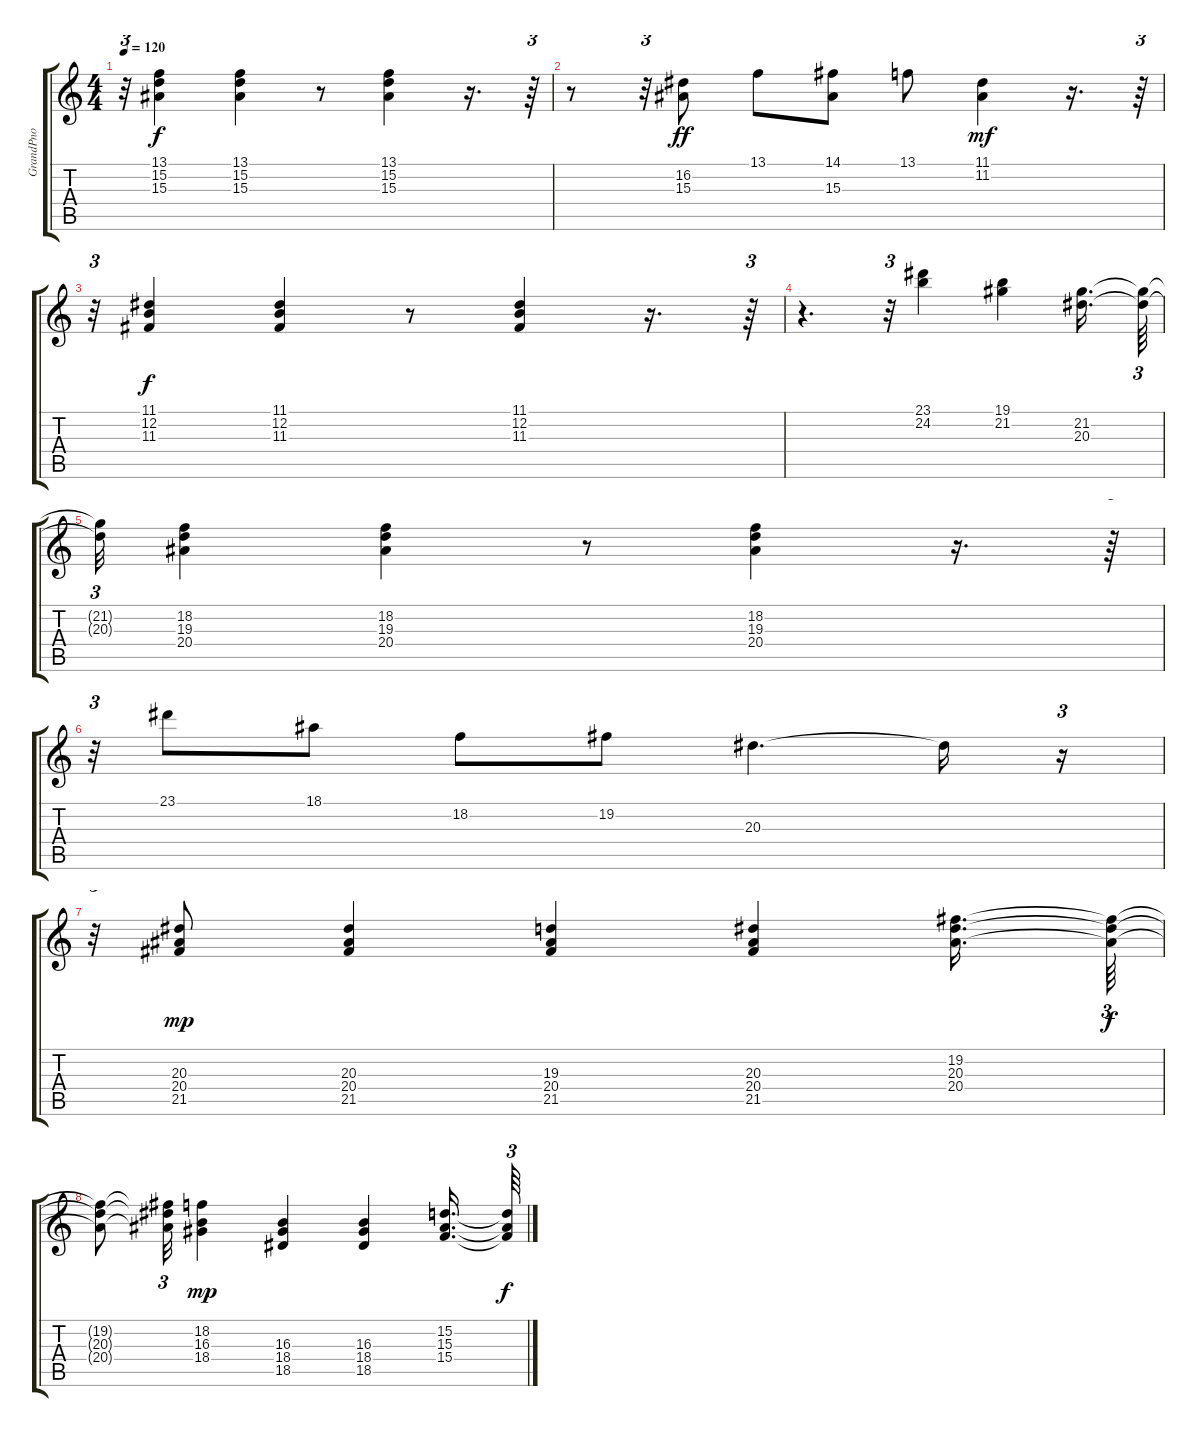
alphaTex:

\track ("GrandPno" "GrandPno") {instrument acousticgrandpiano}
\staff {score tabs}
\tuning (E4 B3 G3 D3 A2 E2) {hide}
\ts (4 4)
\tempo 120
\clef g2
\ks c
r.32{tu (3 2) dy f} (13.1 15.2 15.3).4 (13.1 15.2 15.3).4 r.8 (13.1 15.2 15.3).4 r.16{d} r.64{tu (3 2)} |
r.8 r.32{tu (3 2)} (16.2 15.3).8{dy ff} 13.1.8 (14.1 15.3).8 13.1.8 (11.1 11.2).4{dy mf} r.16{d} r.64{tu (3 2)} |
r.32{tu (3 2)} (11.1 12.2 11.3).4{dy f} (11.1 12.2 11.3).4 r.8 (11.1 12.2 11.3).4 r.16{d} r.64{tu (3 2)} |
r.4{d} r.32{tu (3 2)} (23.1 24.2).4 (19.1 21.2).4 (21.2 20.3).16{d} (21.2{t} 20.3{t}).64{tu (3 2)} |
(21.2{t} 20.3{t}).32{tu (3 2)} (18.2 19.3 20.4).4 (18.2 19.3 20.4).4 r.8 (18.2 19.3 20.4).4 r.16{d} r.64{tu (3 2)} |
r.32{tu (3 2)} 23.1.8 18.1.8 18.2.8 19.2.8 20.3.4{d} 20.3{t}.16 r.16{tu (3 2)} |
r.32{tu (3 2)} (20.3 20.4 21.5).8{dy mp} (20.3 20.4 21.5).4 (19.3 20.4 21.5).4 (20.3 20.4 21.5).4 (19.2 20.3 20.4).16{d} (19.2{t} 20.3{t} 20.4{t}).64{tu (3 2) dy f} |
(19.2{t} 20.3{t} 20.4{t}).8 (19.2{t} 20.3{t} 20.4{t}).32{tu (3 2)} (18.2 16.3 18.4).4{dy mp} (16.3 18.4 18.5).4 (16.3 18.4 18.5).4 (15.2 15.3 15.4).16{d} (15.2{t} 15.3{t} 15.4{t}).64{tu (3 2) dy f}
